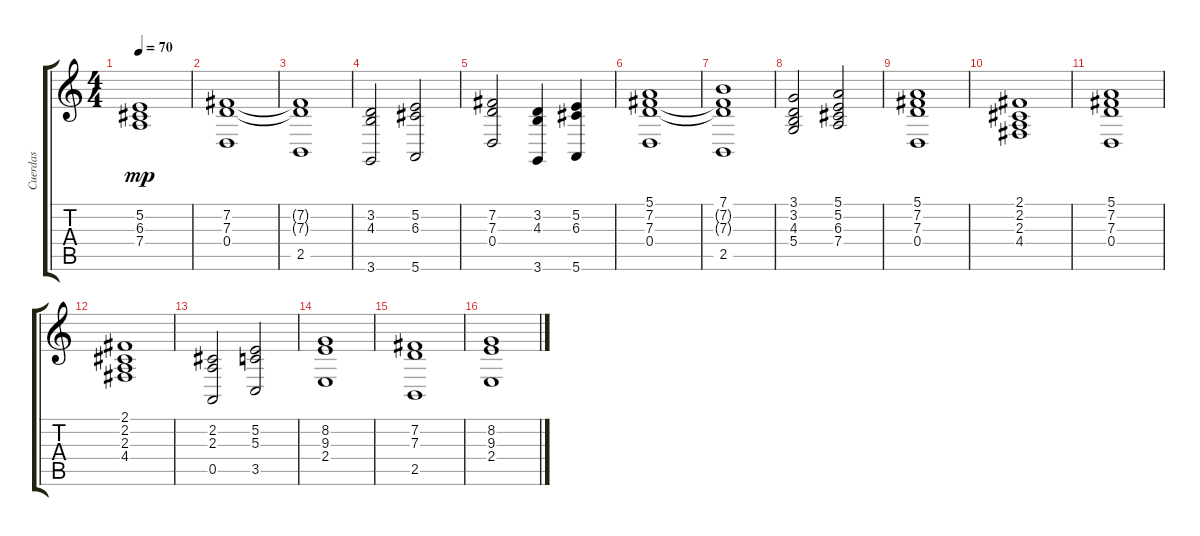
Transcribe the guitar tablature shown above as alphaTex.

\track ("Cuerdas" "Cuerdas") {instrument stringensemble1}
\staff {score tabs}
\tuning (E4 B3 G3 D3 A2 E2) {hide}
\ts (4 4)
\tempo 70
\clef g2
\ks c
(5.2 6.3 7.4).1{dy mp} |
(7.2 7.3 0.4).1 |
(7.2{t} 7.3{t} 2.5).1 |
(3.2 4.3 3.6).2 (5.2 6.3 5.6).2 |
(7.2 7.3 0.4).2 (3.2 4.3 3.6).4 (5.2 6.3 5.6).4 |
(5.1 7.2 7.3 0.4).1 |
(7.1 7.2{t} 7.3{t} 2.5).1 |
(3.1 3.2 4.3 5.4).2 (5.1 5.2 6.3 7.4).2 |
(5.1 7.2 7.3 0.4).1 |
(2.1 2.2 2.3 4.4).1 |
(5.1 7.2 7.3 0.4).1 |
(2.1 2.2 2.3 4.4).1 |
(2.2 2.3 0.5).2 (5.2 5.3 3.5).2 |
(8.2 9.3 2.4).1 |
(7.2 7.3 2.5).1 |
(8.2 9.3 2.4).1
